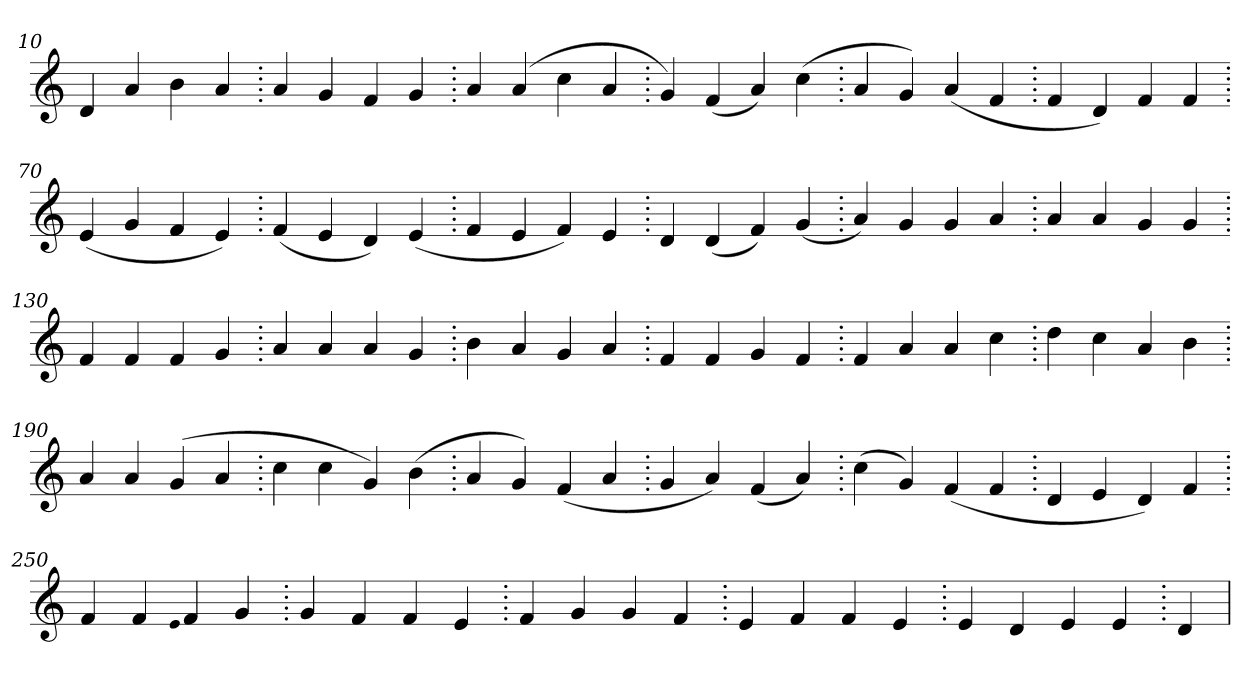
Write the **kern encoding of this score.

**kern
*part1
*staff1
*clefG2
=10.
4d
4a
4b
4a
=20.
4a
4g
4f
4g
=30.
4a
(>4a
4cc
4a
=40.
4g)
(>4f
4a)
(>4cc
=50.
4a
4g)
(>4a
4f
=60.
4f
4d)
4f
4f
=70.
(>4e
4g
4f
4e)
=80.
(>4f
4e
4d)
(>4e
=90.
4f
4e
4f)
4e
=100.
4d
(>4d
4f)
(>4g
=110.
4a)
4g
4g
4a
=120.
4a
4a
4g
4g
=130.
4f
4f
4f
4g
=140.
4a
4a
4a
4g
=150.
4b
4a
4g
4a
=160.
4f
4f
4g
4f
=170.
4f
4a
4a
4cc
=180.
4dd
4cc
4a
4b
=190.
4a
4a
(>4g
4a
=200.
4cc
4cc
4g)
(>4b
=210.
4a
4g)
(>4f
4a
=220.
4g
4a)
(>4f
4a)
=230.
(>4cc
4g)
(>4f
4f
=240.
4d
4e
4d)
4f
=250.
4f
4f
qqe
4f
4g
=260.
4g
4f
4f
4e
=270.
4f
4g
4g
4f
=280.
4e
4f
4f
4e
=290.
4e
4d
4e
4e
=300.
4d
=
*-
